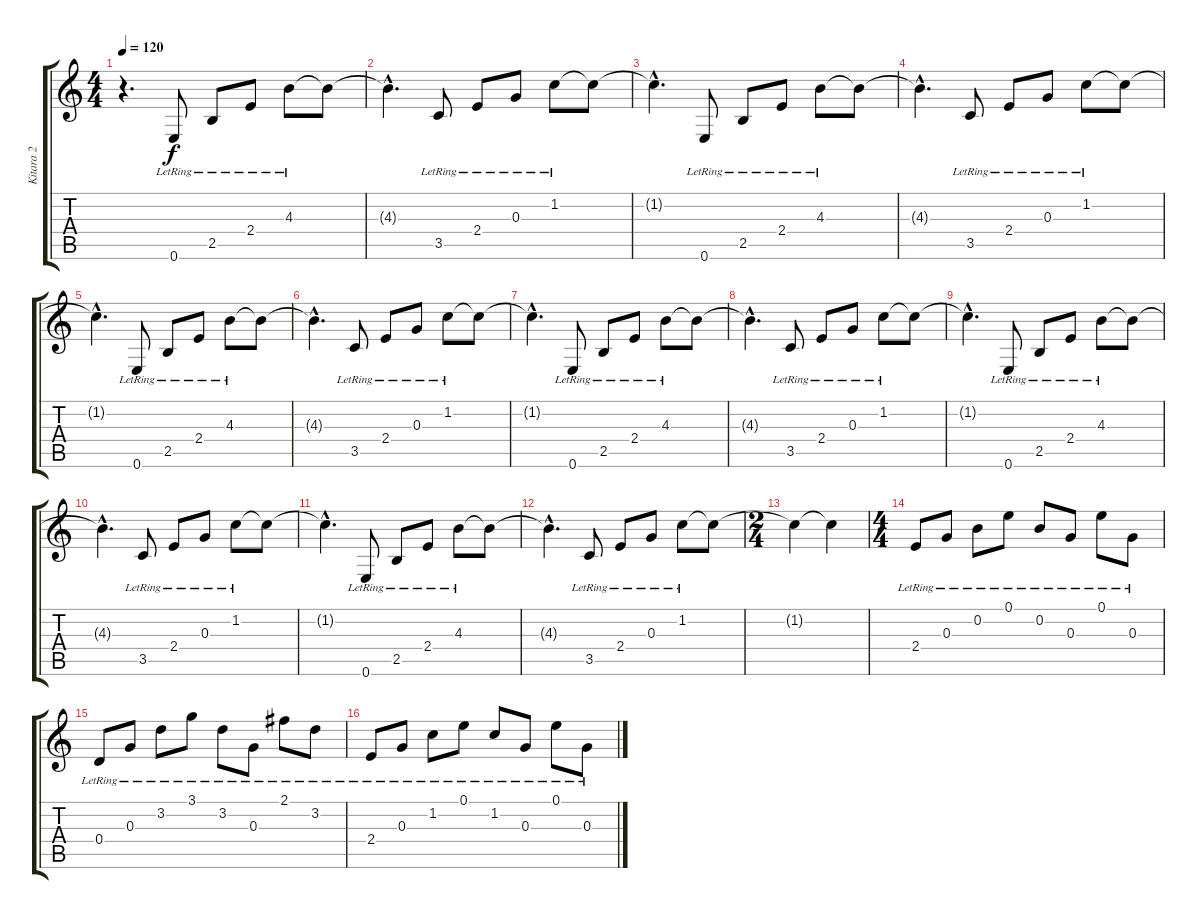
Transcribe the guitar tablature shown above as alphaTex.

\track ("Kitara 2" "Kitara 2") {instrument acousticguitarnylon}
\staff {score tabs}
\tuning (E4 B3 G3 D3 A2 E2) {hide}
\ts (4 4)
\tempo 120
\clef g2
\ks c
r.4{d dy f instrument acousticguitarnylon} 0.6{lr}.8 2.5{lr}.8 2.4{lr}.8 4.3{lr}.8 4.3{t}.8 |
4.3{hac t}.4{d} 3.5{lr}.8 2.4{lr}.8 0.3{lr}.8 1.2{lr}.8 1.2{t}.8 |
1.2{hac t}.4{d} 0.6{lr}.8 2.5{lr}.8 2.4{lr}.8 4.3{lr}.8 4.3{t}.8 |
4.3{hac t}.4{d} 3.5{lr}.8 2.4{lr}.8 0.3{lr}.8 1.2{lr}.8 1.2{t}.8 |
1.2{hac t}.4{d} 0.6{lr}.8 2.5{lr}.8 2.4{lr}.8 4.3{lr}.8 4.3{t}.8 |
4.3{hac t}.4{d} 3.5{lr}.8 2.4{lr}.8 0.3{lr}.8 1.2{lr}.8 1.2{t}.8 |
1.2{hac t}.4{d} 0.6{lr}.8 2.5{lr}.8 2.4{lr}.8 4.3{lr}.8 4.3{t}.8 |
4.3{hac t}.4{d} 3.5{lr}.8 2.4{lr}.8 0.3{lr}.8 1.2{lr}.8 1.2{t}.8 |
1.2{hac t}.4{d} 0.6{lr}.8 2.5{lr}.8 2.4{lr}.8 4.3{lr}.8 4.3{t}.8 |
4.3{hac t}.4{d} 3.5{lr}.8 2.4{lr}.8 0.3{lr}.8 1.2{lr}.8 1.2{t}.8 |
1.2{hac t}.4{d} 0.6{lr}.8 2.5{lr}.8 2.4{lr}.8 4.3{lr}.8 4.3{t}.8 |
4.3{hac t}.4{d} 3.5{lr}.8 2.4{lr}.8 0.3{lr}.8 1.2{lr}.8 1.2{t}.8 |
\ts (2 4)
1.2{t}.4 1.2{t}.4 |
\ts (4 4)
2.4{lr}.8 0.3{lr}.8 0.2{lr}.8 0.1{lr}.8 0.2{lr}.8 0.3{lr}.8 0.1{lr}.8 0.3{lr}.8 |
0.4{lr}.8 0.3{lr}.8 3.2{lr}.8 3.1{lr}.8 3.2{lr}.8 0.3{lr}.8 2.1{lr}.8 3.2{lr}.8 |
2.4{lr}.8 0.3{lr}.8 1.2{lr}.8 0.1{lr}.8 1.2{lr}.8 0.3{lr}.8 0.1{lr}.8 0.3{lr}.8
